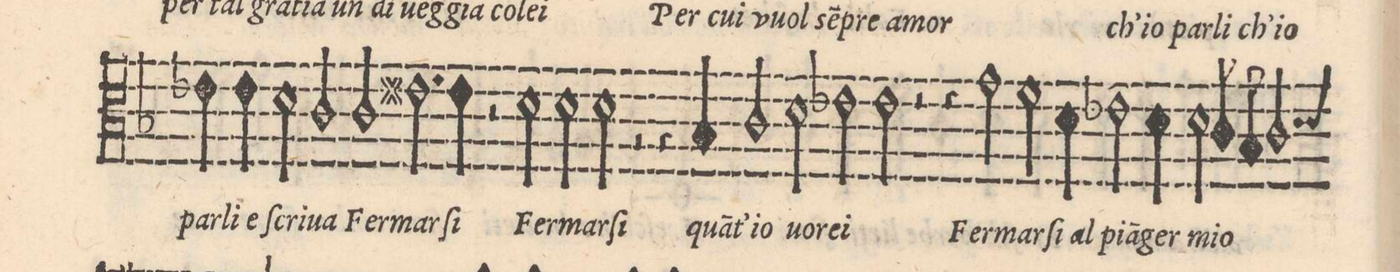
**kern	**text
*I"QVINTO 	*
*clefC3	*
*k[b-]	*
*met(C|)	*
*M2/1	*
4e-X\	par-
4e-\	-li_e
2d\	ſcri-
2c/	-ua
2c/	Fer-
=28-	=28-
2.en\	-mar-
4e\	-ſi
2r	.
2d\	Fer-
=29-	=29-
2d\	-mar-
2d\	-ſi
2r	.
4r	.
4B-/	qua(n)-
=30-	=30-
2c/	-t'io
2d\	uo-
2e-X\	-re-
2e-\	-i
=31-	=31-
2r	.
4r	.
2g\	Fer-
2f\	-mar-
4d\	-ſi_al
=32-	=32-
2e-X\	pia(n)-
4d\	-ger
2d\	mio
8c/	.
8B-/	.
2c/	.
*custos:d	*
=33-	=33-
*-	*-
